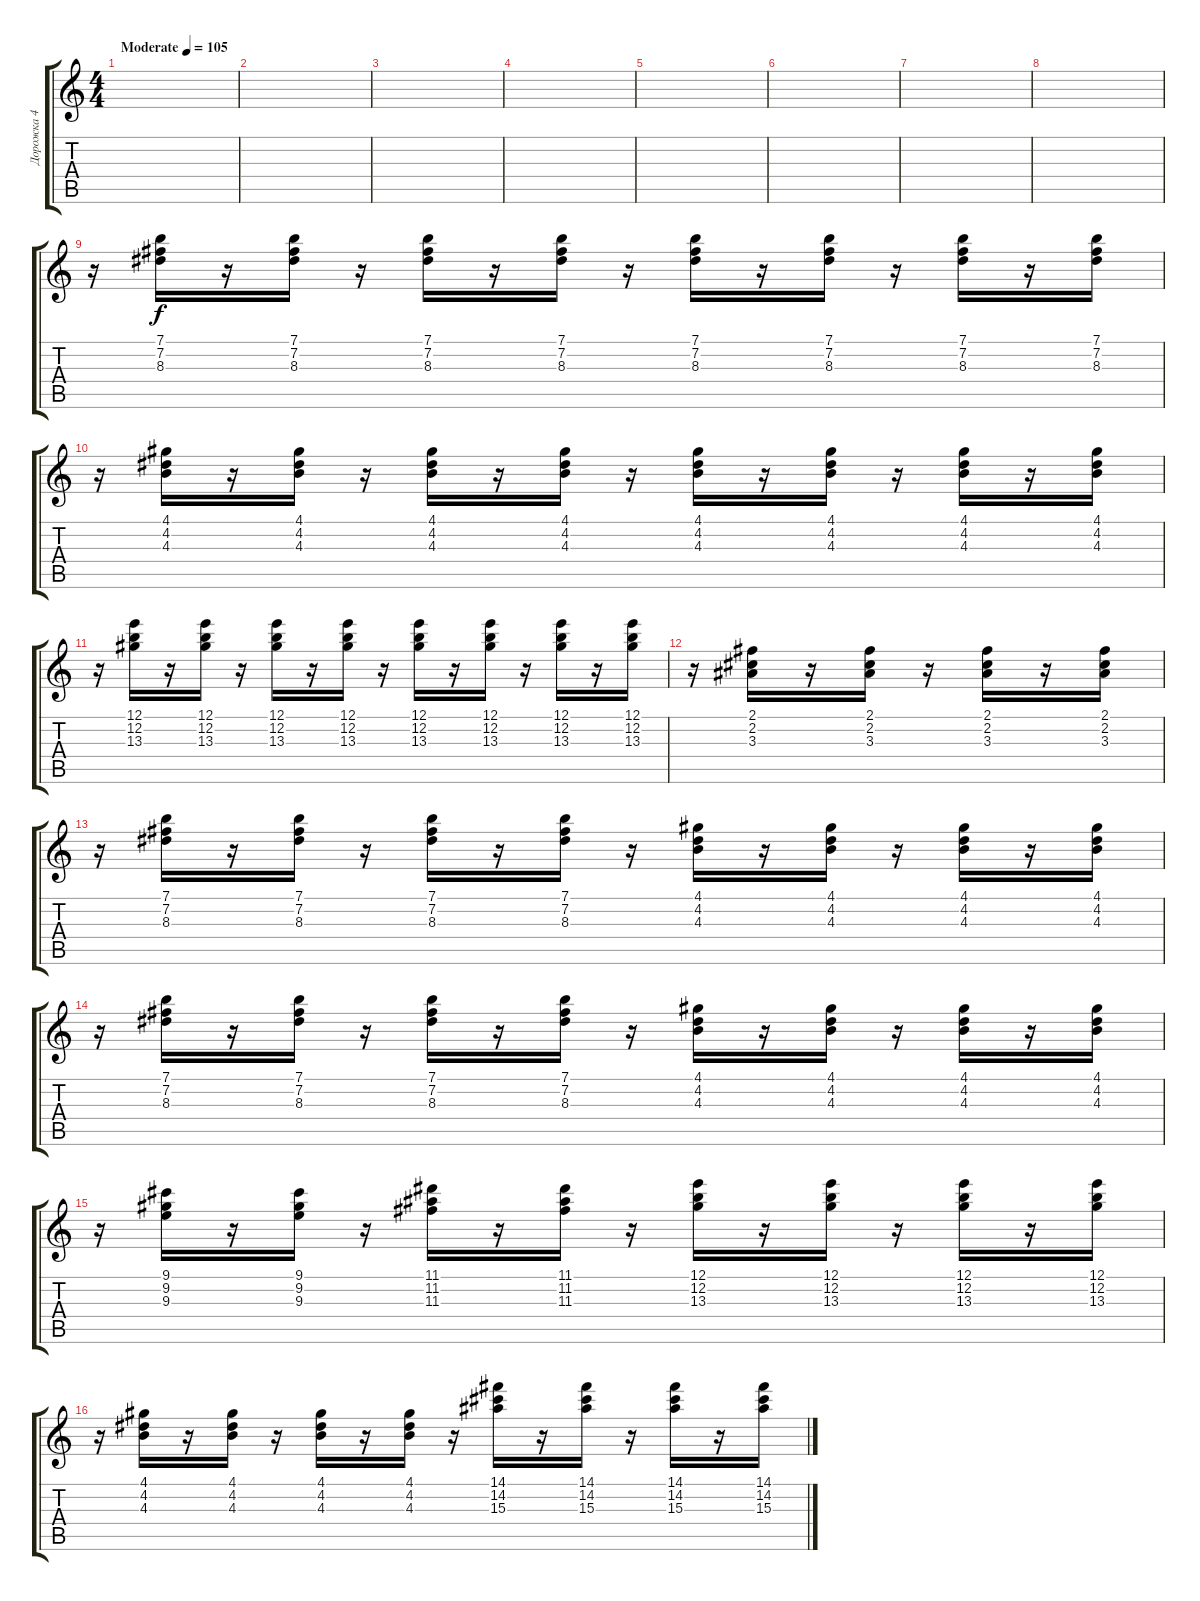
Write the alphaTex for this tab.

\track ("Дорожка 4" "Дорожка 4") {instrument electricguitarclean}
\staff {score tabs}
\tuning (E4 B3 G3 D3 A2 E2) {hide}
\ts (4 4)
\tempo (105 "Moderate")
\clef g2
\ks c
|
|
|
|
|
|
|
|
r.16 (7.1 7.2 8.3).16 r.16 (7.1 7.2 8.3).16 r.16 (7.1 7.2 8.3).16 r.16 (7.1 7.2 8.3).16 r.16 (7.1 7.2 8.3).16 r.16 (7.1 7.2 8.3).16 r.16 (7.1 7.2 8.3).16 r.16 (7.1 7.2 8.3).16 |
r.16 (4.1 4.2 4.3).16 r.16 (4.1 4.2 4.3).16 r.16 (4.1 4.2 4.3).16 r.16 (4.1 4.2 4.3).16 r.16 (4.1 4.2 4.3).16 r.16 (4.1 4.2 4.3).16 r.16 (4.1 4.2 4.3).16 r.16 (4.1 4.2 4.3).16 |
r.16 (12.1 12.2 13.3).16 r.16 (12.1 12.2 13.3).16 r.16 (12.1 12.2 13.3).16 r.16 (12.1 12.2 13.3).16 r.16 (12.1 12.2 13.3).16 r.16 (12.1 12.2 13.3).16 r.16 (12.1 12.2 13.3).16 r.16 (12.1 12.2 13.3).16 |
r.16 (2.1 2.2 3.3).16 r.16 (2.1 2.2 3.3).16 r.16 (2.1 2.2 3.3).16 r.16 (2.1 2.2 3.3).16 |
r.16 (7.1 7.2 8.3).16 r.16 (7.1 7.2 8.3).16 r.16 (7.1 7.2 8.3).16 r.16 (7.1 7.2 8.3).16 r.16 (4.1 4.2 4.3).16 r.16 (4.1 4.2 4.3).16 r.16 (4.1 4.2 4.3).16 r.16 (4.1 4.2 4.3).16 |
r.16 (7.1 7.2 8.3).16 r.16 (7.1 7.2 8.3).16 r.16 (7.1 7.2 8.3).16 r.16 (7.1 7.2 8.3).16 r.16 (4.1 4.2 4.3).16 r.16 (4.1 4.2 4.3).16 r.16 (4.1 4.2 4.3).16 r.16 (4.1 4.2 4.3).16 |
r.16 (9.1 9.2 9.3).16 r.16 (9.1 9.2 9.3).16 r.16 (11.1 11.2 11.3).16 r.16 (11.1 11.2 11.3).16 r.16 (12.1 12.2 13.3).16 r.16 (12.1 12.2 13.3).16 r.16 (12.1 12.2 13.3).16 r.16 (12.1 12.2 13.3).16 |
r.16 (4.1 4.2 4.3).16 r.16 (4.1 4.2 4.3).16 r.16 (4.1 4.2 4.3).16 r.16 (4.1 4.2 4.3).16 r.16 (14.1 14.2 15.3).16 r.16 (14.1 14.2 15.3).16 r.16 (14.1 14.2 15.3).16 r.16 (14.1 14.2 15.3).16
